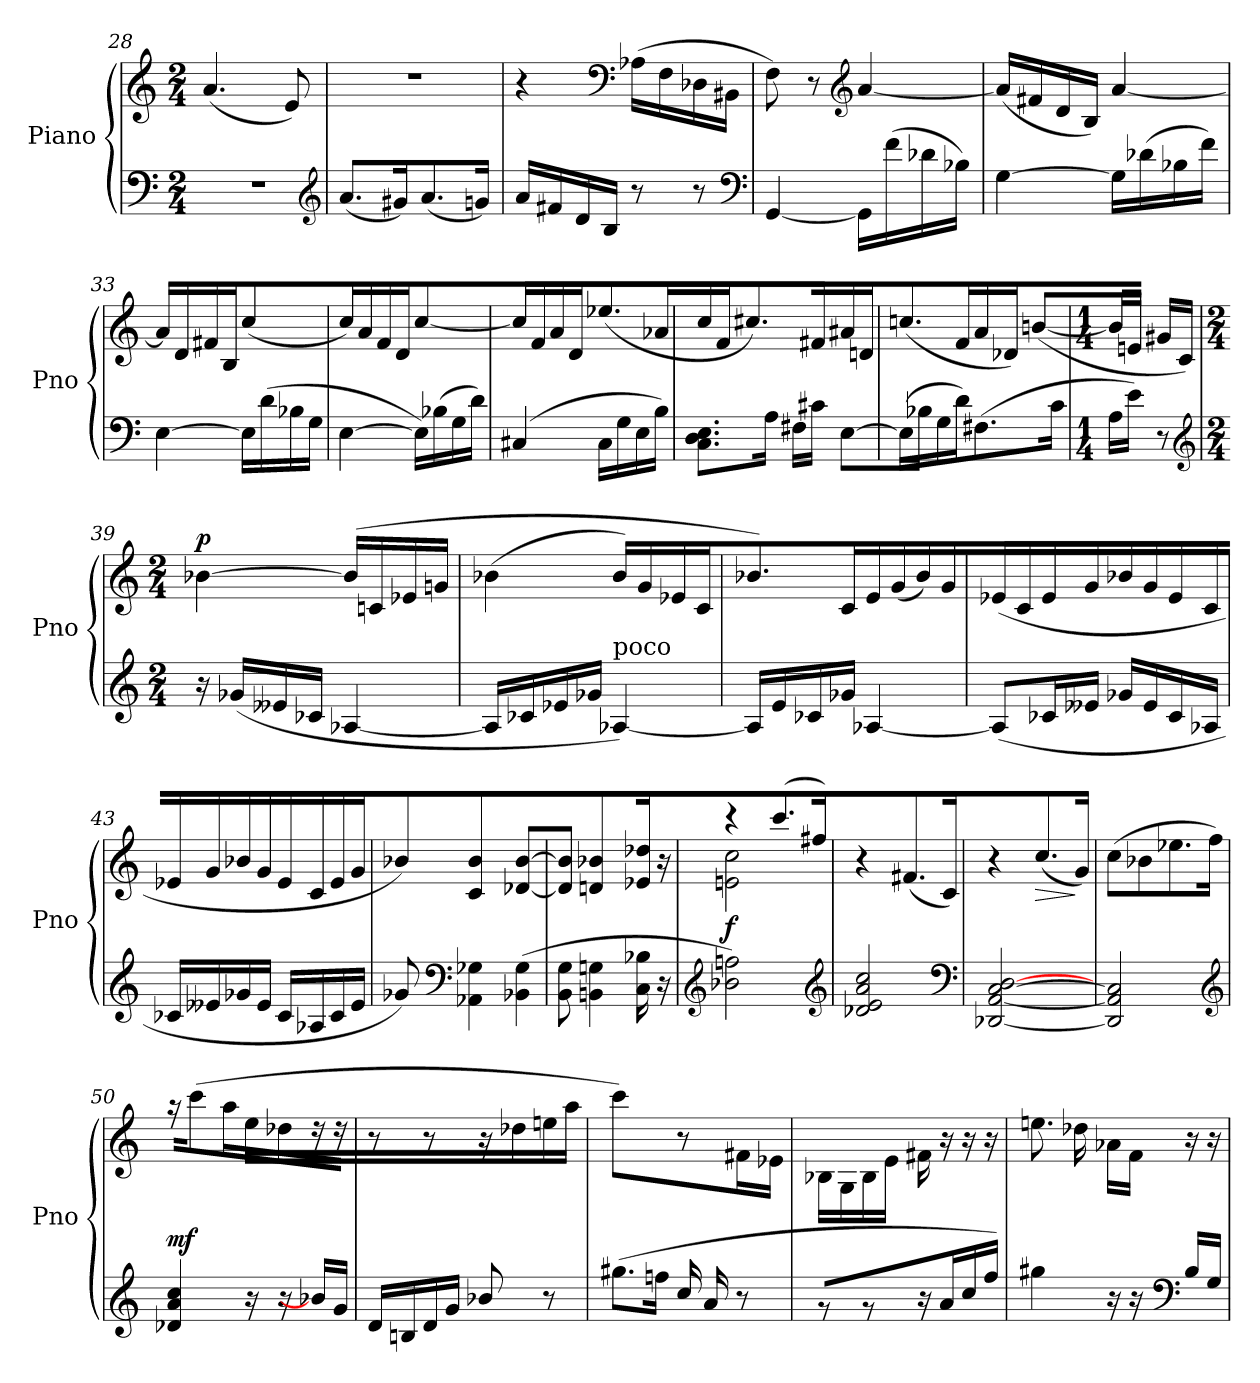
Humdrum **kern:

**kern	**dynam	**kern	**dynam
*part2	*part2	*part1	*part1
*staff2	*staff2	*staff1	*staff1
*I"Piano	*	*I"Piano	*
*I'Pno	*	*I'Pno	*
*clefF4	*	*clefG2	*
*M2/4	*	*M2/4	*
=28	=28	=28	=28
!LO:N:vis=1	!	!	!
2r	.	(4.a/	.
.	.	8e/)	.
*clefG2	*	*	*
=29	=29	=29	=29
!	!	!LO:N:vis=1	!
(8.a/L	.	2r	.
16g#X/JJ)	.	.	.
(8.a/L	.	.	.
16gn/JJ)	.	.	.
=30	=30	=30	=30
16a/LL	.	4r	.
16f#X/	.	.	.
16d/	.	.	.
16B/JJ	.	.	.
*	*	*clefF4	*
8r	.	(16A-X\LL	.
.	.	16F\	.
8r	.	16D-X\	.
.	.	16BB#X\JJ	.
*clefF4	*	*	*
=31	=31	=31	=31
[4GG/	.	8F\)	.
.	.	8r	.
*	*	*clefG2	*
16GG\LL]	.	[4a/	.
(16f\	.	.	.
16d-X\	.	.	.
16B-X\JJ)	.	.	.
!!LO:LB:g=z
=32	=32	=32	=32
[4G\	.	(16a/LL]	.
.	.	16f#X/	.
.	.	16d/	.
.	.	16B/JJ)	.
16G\LL]	.	[4a/	.
(16d-X\	.	.	.
16B-X\	.	.	.
16f\JJ)	.	.	.
=33	=33	=33	=33
[4E\	.	16a/LL]	.
.	.	16d/LL	.
.	.	16f#X/	.
.	.	16B/JJ	.
16E\LL]	.	(4cc\	.
(16d\	.	.	.
16B-X\	.	.	.
16G\JJ	.	.	.
=34	=34	=34	=34
[4E\	.	16cc/LL)	.
.	.	16a/	.
.	.	16f/	.
.	.	16d/JJ	.
16E\LL])	.	[4cc\	.
(16B-X\	.	.	.
16G\	.	.	.
16d\JJ)	.	.	.
=35	=35	=35	=35
(4C#X/	.	16cc/LL]	.
.	.	16f/LL	.
.	.	16a/	.
.	.	16d/JJ	.
16C#\LL	.	(8.ee-X\L	.
16G\	.	.	.
16E\	.	.	.
16B\JJ)	.	16a-X\JJ	.
=36	=36	=36	=36
8.C\ 8.D\ 8.E\L	.	16cc/LL	.
.	.	16f/JJ	.
.	.	8.cc#X/L)	.
16A\JJ	.	.	.
16F#X\LL	.	.	.
16c#X\JJ	.	16f#X/JJ	.
[8E\L	.	16a#X/LL	.
.	.	16dn/JJ	.
!!LO:LB:g=z
=37	=37	=37	=37
(16E\]	.	(8.ccn/L	.
16B-X\JJ	.	.	.
16G\LL	.	.	.
16d\JJ)	.	16f/JJ	.
(8.F#X\L	.	16a/LL	.
.	.	16d-X/JJ)	.
.	.	([8bn/L	.
16c\JJ	.	.	.
=38	=38	=38	=38
*M1/4	*	*M1/4	*
16A\LL	.	16b/]	.
16e\JJ)	.	16en/JJ	.
8r	.	16g#X/LL	.
.	.	16c/JJ)	.
*clefG2	*	*	*
=39	=39	=39	=39
*M2/4	*	*M2/4	*
!	!	!	!LO:DY:a
16r	.	[4b-X\	p
(16g-X/LL	.	.	.
16e--X/	.	.	.
16c-X/JJ	.	.	.
[4A-X/	.	(16b-/LL]	.
.	.	16cn/	.
.	.	16e-X/	.
.	.	16gn/JJ	.
=40	=40	=40	=40
16A-/LL]	.	(4b-X\	.
16c-X/	.	.	.
16e-X/	.	.	.
16g-X/JJ	.	.	.
!LO:TX:a:t=poco	!	!	!
[4A-X/)	.	16b-/LL)	.
.	.	16g/LL	.
.	.	16e-X/	.
.	.	16c/JJ	.
=41	=41	=41	=41
16A-/LL]	.	8.b-X/L)	.
16e/	.	.	.
16c-X/	.	.	.
16g-X/JJ	.	16c/JJ	.
[4A-X/	.	16e/LL	.
.	.	(16g/	.
.	.	16b-/)	.
.	.	16g/JJ	.
!!LO:LB:g=z
=42	=42	=42	=42
(8A-/L]	.	(16e-X/LL	.
.	.	16c/LL	.
16c-X/	.	16e-/	.
16e--X/JJ	.	16g/JJ	.
16g-X/LL	.	16b-X/LL	.
16e--/	.	16g/	.
16c-/	.	16e-/	.
16A-X/JJ	.	16c/JJ	.
=43	=43	=43	=43
16c-X/LL	.	16e-X/LL	.
16e--X/	.	16g/	.
16g-X/	.	16b-X/	.
16e--/JJ	.	16g/JJ	.
16c-/LL	.	16e-/LL	.
16A-X/	.	16c/	.
16c-/	.	16e-/	.
16e--/JJ	.	16g/JJ	.
=44	=44	=44	=44
8g-X/)	.	8b-X\)	.
*clefF4	*	*	*
4AA-X\ 4G-X\	.	4c/ 4b-/	.
(8BB-X\ 8G-\L	.	[8d-X/ [8b-/L	.
=45	=45	=45	=45
*^	*	*	*
4..ryy	8BB\ 8G\J	.	8d-/] 8b-/]J	.
.	4BBn\ 4Gn\	.	4dn/ 4b-X/	.
.	16C\ 16B-X\	.	16e-X/ 16dd-X/	.
16r	16ryy	.	16r	.
=46	=46	=46	=46	=46
*	*	*	*^	*
!	!	!LO:DY:a	!	!	!
*v	*v	*	*	*	*
2D-X\ 2An\)	f	4r	2en\ 2cc\	.
.	.	(8.ccc/L	.	.
.	.	16ff#X/JJ)	.	.
*	*	*v	*v	*
*clefG2	*	*	*
=47	=47	=47	=47
2d-X/ 2e/ 2a/ 2cc/	.	4r	.
.	.	(8.f#X/L	.
.	.	16c/JJ)	.
*clefF4	*	*	*
!!LO:LB:g=z
=48	=48	=48	=48
[2DD-X/ [2AA/ [2C/ [2D/	.	4r	.
!	!	!	!LO:HP:b
.	.	(8.cc/L	>
.	.	16g/JJ)	]
=49	=49	=49	=49
2DD-/] 2AA/] 2C/]	.	(8cc\L	.
.	.	8b-X\J	.
.	.	8.ee-X\L	.
.	.	16ff\JJ)	.
*clefG2	*	*	*
=50	=50	=50	=50
!	!LO:DY:a	!	!
4d-X/ 4a/ 4cc/	mf	16r	.
.	.	(8ccc\L	.
.	.	16aa\JJ	.
16r	.	16ee\LL	.
16r	.	16dd-X\	.
16b-X/LL]	.	16r	.
16g/JJ	.	16r	.
=51	=51	=51	=51
16d/LL	.	8r	.
16Bn/	.	.	.
16d/	.	8r	.
16g/JJ	.	.	.
8b-X/	.	16r	.
.	.	16dd-X\	.
8r	.	16een\	.
.	.	16aa\JJ	.
=52	=52	=52	=52
(8.gg#X\L	.	4ccc\)	.
16ffn\JJ	.	.	.
16cc/	.	8r	.
16a/	.	.	.
8r	.	16f#X\	.
.	.	16e-X\JJ	.
=53	=53	=53	=53
8r	.	16B-X\LL	.
.	.	16G\	.
8r	.	16B-\	.
.	.	16e\JJ	.
16r	.	16f#X\LL	.
16a/	.	16r	.
16cc/	.	16r	.
16ff/JJ)	.	16r	.
!!LO:LB:g=z
=54	=54	=54	=54
4gg#X\	.	8.een\L	.
.	.	16dd-X\JJ	.
16r	.	16a-X\LL	.
16r	.	16f\JJ	.
*clefF4	*	*	*
16B/LL	.	16r	.
16G/JJ	.	16r	.
=	=	=	=
*-	*-	*-	*-
